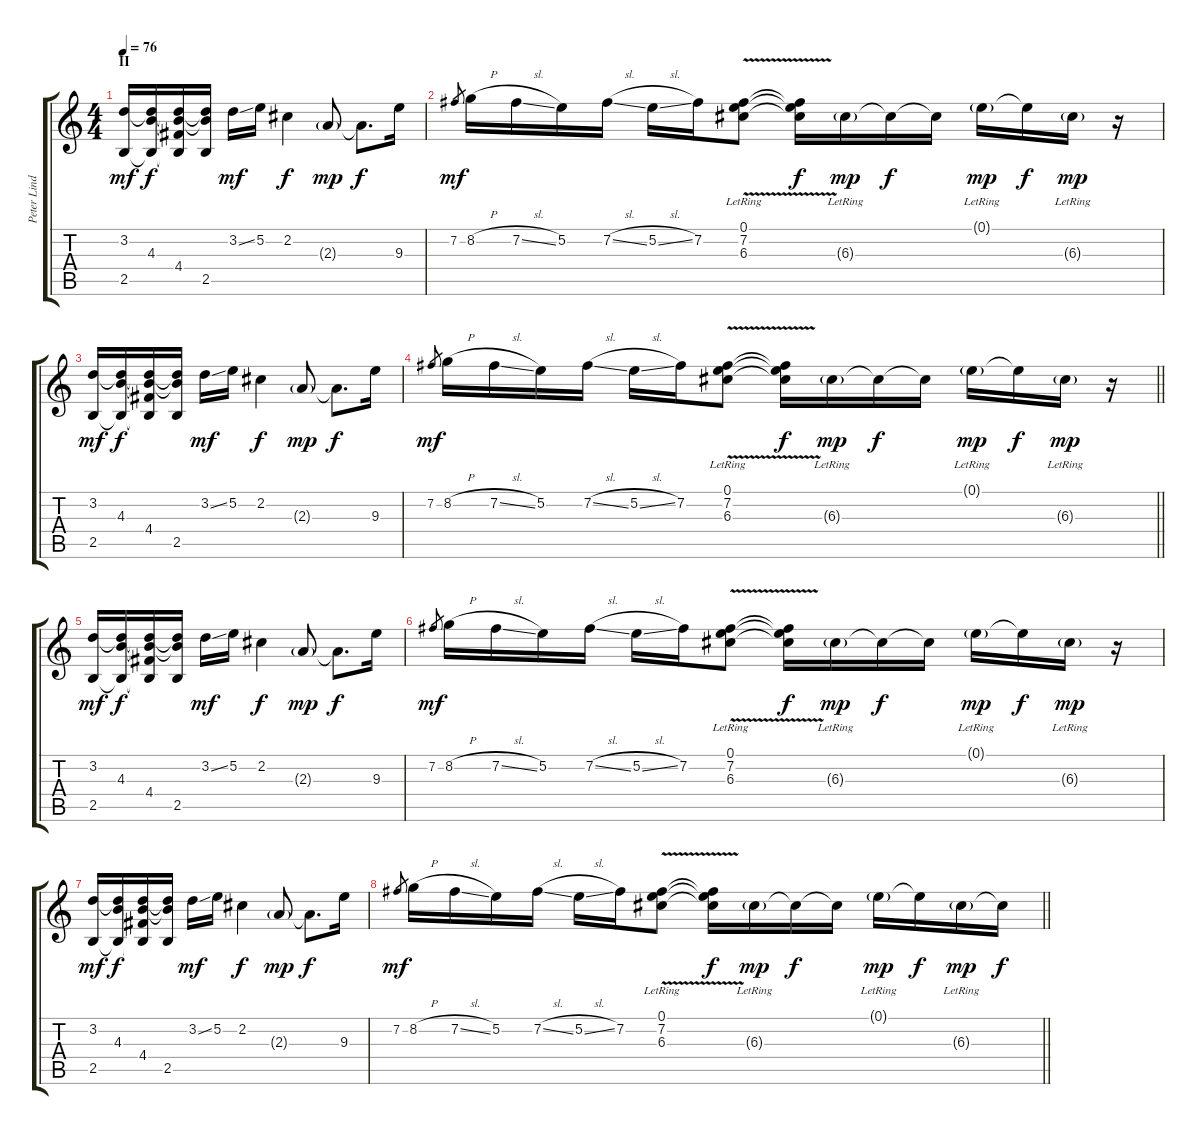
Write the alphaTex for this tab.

\track ("Peter Lindgren" "Peter Lind") {instrument acousticguitarsteel}
\staff {score tabs}
\tuning (E4 B3 G3 D3 A2 E2) {hide}
\ts (4 4)
\section ("" "II")
\tempo 76
\clef g2
\ks c
(3.2 2.5).16{dy mf} (3.2{t} 4.3 2.5{t}).16{dy f} (3.2{t} 4.3{t} 4.4 2.5{t}).16 (3.2{t} 4.3{t} 2.5).16 3.2{ss}.16{dy mf} 5.2.16 2.2.4{dy f} 2.3{g}.8{dy mp} 2.3{t}.8{d dy f} 9.3.16 |
7.2.8{gr dy mf} 8.2{h}.16 7.2{sl}.16 5.2.16 7.2{sl}.16 5.2{sl}.16 7.2.16 (0.1{lr} 7.2{v lr} 6.3{lr}).8 (0.1{t} 7.2{t} 6.3{t}).16{dy f} 6.3{g lr}.16{dy mp} 6.3{t}.16{dy f} 6.3{t}.16 0.1{g lr}.16{dy mp} 0.1{t}.16{dy f} 6.3{g lr}.16{dy mp} r.16 |
(3.2 2.5).16{dy mf} (3.2{t} 4.3 2.5{t}).16{dy f} (3.2{t} 4.3{t} 4.4 2.5{t}).16 (3.2{t} 4.3{t} 2.5).16 3.2{ss}.16{dy mf} 5.2.16 2.2.4{dy f} 2.3{g}.8{dy mp} 2.3{t}.8{d dy f} 9.3.16 |
\barLineRight lightlight
7.2.8{gr dy mf} 8.2{h}.16 7.2{sl}.16 5.2.16 7.2{sl}.16 5.2{sl}.16 7.2.16 (0.1{lr} 7.2{v lr} 6.3{lr}).8 (0.1{t} 7.2{t} 6.3{t}).16{dy f} 6.3{g lr}.16{dy mp} 6.3{t}.16{dy f} 6.3{t}.16 0.1{g lr}.16{dy mp} 0.1{t}.16{dy f} 6.3{g lr}.16{dy mp} r.16 |
(3.2 2.5).16{dy mf} (3.2{t} 4.3 2.5{t}).16{dy f} (3.2{t} 4.3{t} 4.4 2.5{t}).16 (3.2{t} 4.3{t} 2.5).16 3.2{ss}.16{dy mf} 5.2.16 2.2.4{dy f} 2.3{g}.8{dy mp} 2.3{t}.8{d dy f} 9.3.16 |
7.2.8{gr dy mf} 8.2{h}.16 7.2{sl}.16 5.2.16 7.2{sl}.16 5.2{sl}.16 7.2.16 (0.1{lr} 7.2{v lr} 6.3{lr}).8 (0.1{t} 7.2{t} 6.3{t}).16{dy f} 6.3{g lr}.16{dy mp} 6.3{t}.16{dy f} 6.3{t}.16 0.1{g lr}.16{dy mp} 0.1{t}.16{dy f} 6.3{g lr}.16{dy mp} r.16 |
(3.2 2.5).16{dy mf} (3.2{t} 4.3 2.5{t}).16{dy f} (3.2{t} 4.3{t} 4.4 2.5{t}).16 (3.2{t} 4.3{t} 2.5).16 3.2{ss}.16{dy mf} 5.2.16 2.2.4{dy f} 2.3{g}.8{dy mp} 2.3{t}.8{d dy f} 9.3.16 |
\barLineRight lightlight
7.2.8{gr dy mf} 8.2{h}.16 7.2{sl}.16 5.2.16 7.2{sl}.16 5.2{sl}.16 7.2.16 (0.1{lr} 7.2{v lr} 6.3{lr}).8 (0.1{t} 7.2{t} 6.3{t}).16{dy f} 6.3{g lr}.16{dy mp} 6.3{t}.16{dy f} 6.3{t}.16 0.1{g lr}.16{dy mp} 0.1{t}.16{dy f} 6.3{g lr}.16{dy mp} 6.3{t}.16{dy f}
